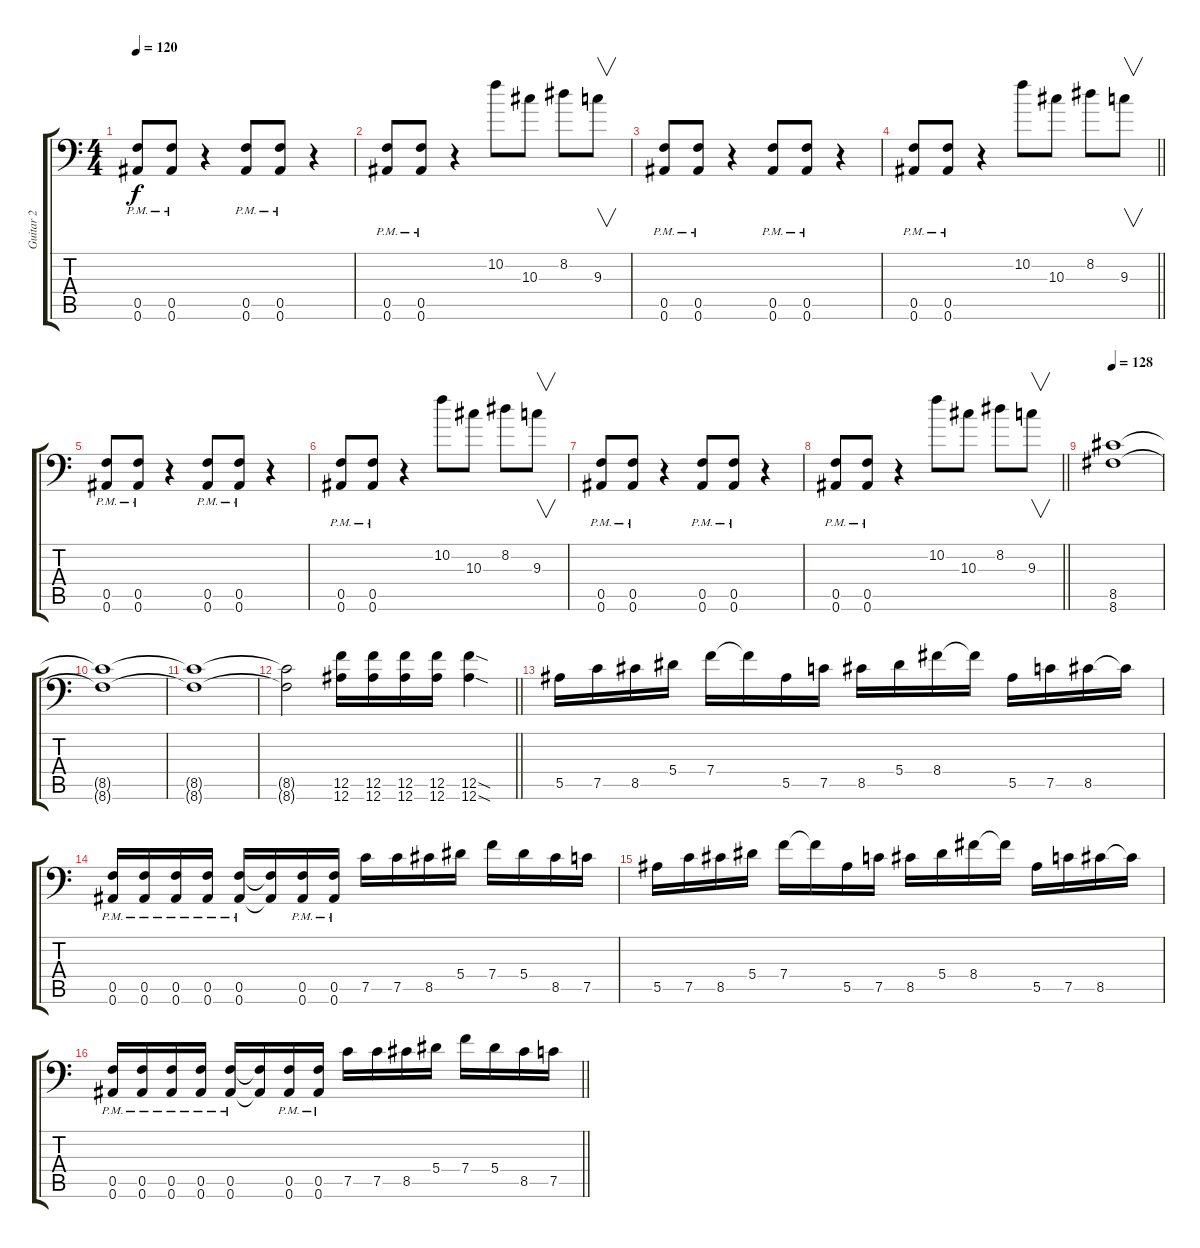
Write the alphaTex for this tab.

\track ("Guitar 2" "Guitar 2") {instrument distortionguitar}
\staff {score tabs}
\tuning (C4 G3 Eb3 Bb2 F2 Bb1) {hide}
\ts (4 4)
\tempo 120
\clef f4
\ks c
(0.5{pm} 0.6{pm}).8{dy f} (0.5{pm} 0.6{pm}).8 r.4 (0.5{pm} 0.6{pm}).8 (0.5{pm} 0.6{pm}).8 r.4 |
(0.5{pm} 0.6{pm}).8 (0.5{pm} 0.6{pm}).8 r.4 10.2.8 10.3.8 8.2.8 9.3.8{v} |
(0.5{pm} 0.6{pm}).8 (0.5{pm} 0.6{pm}).8 r.4 (0.5{pm} 0.6{pm}).8 (0.5{pm} 0.6{pm}).8 r.4 |
\barLineRight lightlight
(0.5{pm} 0.6{pm}).8 (0.5{pm} 0.6{pm}).8 r.4 10.2.8 10.3.8 8.2.8 9.3.8{v} |
(0.5{pm} 0.6{pm}).8 (0.5{pm} 0.6{pm}).8 r.4 (0.5{pm} 0.6{pm}).8 (0.5{pm} 0.6{pm}).8 r.4 |
(0.5{pm} 0.6{pm}).8 (0.5{pm} 0.6{pm}).8 r.4 10.2.8 10.3.8 8.2.8 9.3.8{v} |
(0.5{pm} 0.6{pm}).8 (0.5{pm} 0.6{pm}).8 r.4 (0.5{pm} 0.6{pm}).8 (0.5{pm} 0.6{pm}).8 r.4 |
\barLineRight lightlight
(0.5{pm} 0.6{pm}).8 (0.5{pm} 0.6{pm}).8 r.4 10.2.8 10.3.8 8.2.8 9.3.8{v} |
\tempo 128
(8.5 8.6).1 |
(8.5{t} 8.6{t}).1 |
(8.5{t} 8.6{t}).1 |
\barLineRight lightlight
(8.5{t} 8.6{t}).2 (12.5 12.6).16 (12.5 12.6).16 (12.5 12.6).16 (12.5 12.6).16 (12.5{sod} 12.6{sod}).4 |
5.5.16 7.5.16 8.5.16 5.4.16 7.4.16 7.4{t}.16 5.5.16 7.5.16 8.5.16 5.4.16 8.4.16 8.4{t}.16 5.5.16 7.5.16 8.5.16 8.5{t}.16 |
(0.5{pm} 0.6{pm}).16 (0.5{pm} 0.6{pm}).16 (0.5{pm} 0.6{pm}).16 (0.5{pm} 0.6{pm}).16 (0.5{pm} 0.6{pm}).16 (0.5{t} 0.6{t}).16 (0.5{pm} 0.6{pm}).16 (0.5{pm} 0.6{pm}).16 7.5.16 7.5.16 8.5.16 5.4.16 7.4.16 5.4.16 8.5.16 7.5.16 |
5.5.16 7.5.16 8.5.16 5.4.16 7.4.16 7.4{t}.16 5.5.16 7.5.16 8.5.16 5.4.16 8.4.16 8.4{t}.16 5.5.16 7.5.16 8.5.16 8.5{t}.16 |
\barLineRight lightlight
(0.5{pm} 0.6{pm}).16 (0.5{pm} 0.6{pm}).16 (0.5{pm} 0.6{pm}).16 (0.5{pm} 0.6{pm}).16 (0.5{pm} 0.6{pm}).16 (0.5{t} 0.6{t}).16 (0.5{pm} 0.6{pm}).16 (0.5{pm} 0.6{pm}).16 7.5.16 7.5.16 8.5.16 5.4.16 7.4.16 5.4.16 8.5.16 7.5.16
